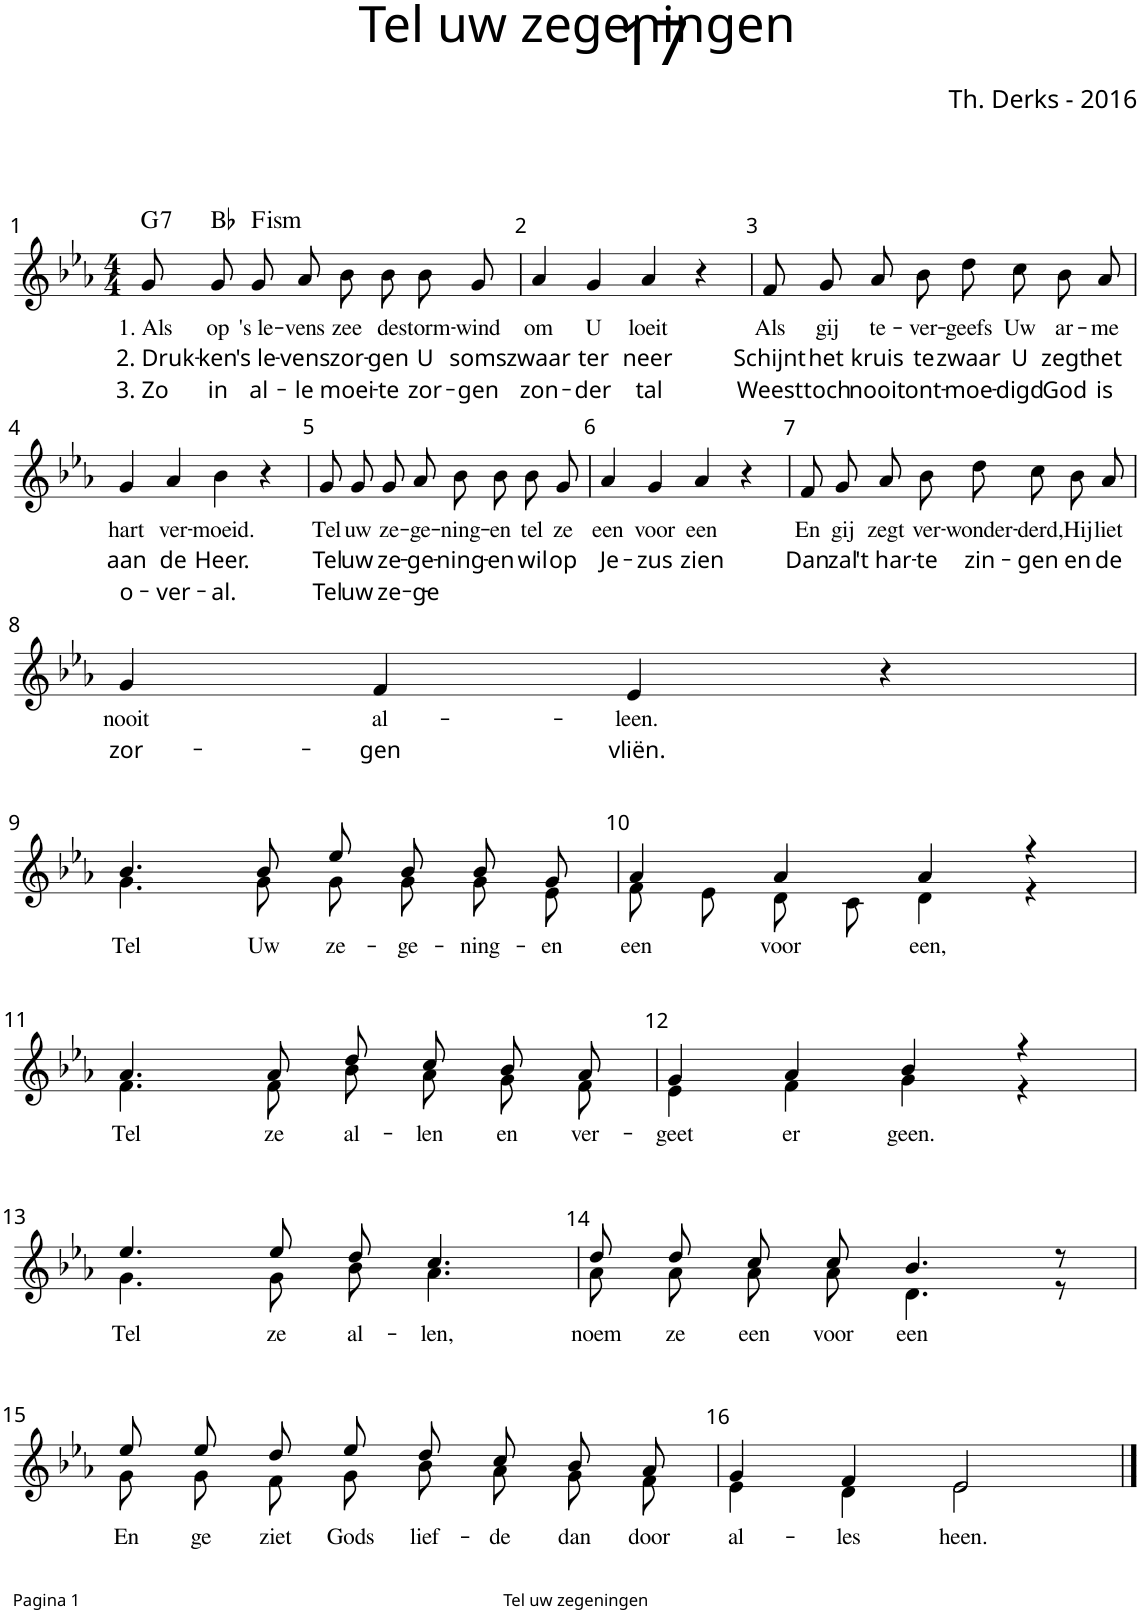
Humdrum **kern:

**kern	**text	**text	**text	**harte
*part1	*part1	*part1	*part1	*part1
*staff1	*staff1	*staff1	*staff1	*
*I"Piano	*	*	*	*
*I'Pno.	*	*	*	*
*clefG2	*	*	*	*
*k[b-e-a-]	*	*	*	*
*M4/4	*	*	*	*
=1	=1	=1	=1	=1
!	!LO:LY:b	!LO:LY:b	!LO:LY:b	!LO:H:kt=7
8g/	1. Als	2. Druk-	3. Zo	G:7
!	!LO:LY:b	!LO:LY:b	!LO:LY:b	!
8g/	op	-ken	in	Bb:maj
!	!LO:LY:b	!LO:LY:b	!LO:LY:b	!LO:H:kt=ism
8g/L	's le-	's le-	al-	.
!	!LO:LY:b	!LO:LY:b	!LO:LY:b	!
8a-/J	-vens	-vens	-le	.
!	!LO:LY:b	!LO:LY:b	!LO:LY:b	!
8b-\L	zee	zor-	moei-	.
!	!LO:LY:b	!LO:LY:b	!LO:LY:b	!
8b-\J	de	-gen	-te	.
!	!LO:LY:b	!LO:LY:b	!LO:LY:b	!
8b-/L	storm-	U	zor-	.
!	!LO:LY:b	!LO:LY:b	!LO:LY:b	!
8g/J	-wind	soms	-gen	.
=2	=2	=2	=2	=2
!	!LO:LY:b	!LO:LY:b	!LO:LY:b	!
4a-/	om	zwaar	zon-	.
!	!LO:LY:b	!LO:LY:b	!LO:LY:b	!
4g/	U	ter	-der	.
!	!LO:LY:b	!LO:LY:b	!LO:LY:b	!
4a-/	loeit	neer	tal	.
4r	.	.	.	.
=3	=3	=3	=3	=3
!	!LO:LY:b	!LO:LY:b	!LO:LY:b	!
8f/L	Als	Schijnt	Weest	.
!	!LO:LY:b	!LO:LY:b	!LO:LY:b	!
8g/J	gij	het	toch	.
!	!LO:LY:b	!LO:LY:b	!LO:LY:b	!
8a-/L	te-	kruis	nooit	.
!	!LO:LY:b	!LO:LY:b	!LO:LY:b	!
8b-/J	-ver-	te	ont-	.
!	!LO:LY:b	!LO:LY:b	!LO:LY:b	!
8dd\L	-geefs	zwaar	-moe-	.
!	!LO:LY:b	!LO:LY:b	!LO:LY:b	!
8cc\J	Uw	U	-digd	.
!	!LO:LY:b	!LO:LY:b	!LO:LY:b	!
8b-/L	ar-	zegt	God	.
!	!LO:LY:b	!LO:LY:b	!LO:LY:b	!
8a-/J	-me	het	is	.
!!LO:LB:g=z
=4	=4	=4	=4	=4
!	!LO:LY:b	!LO:LY:b	!LO:LY:b	!
4g/	hart	aan	o-	.
!	!LO:LY:b	!LO:LY:b	!LO:LY:b	!
4a-/	ver-	de	-ver-	.
!	!LO:LY:b	!LO:LY:b	!LO:LY:b	!
4b-\	-moeid.	Heer.	-al.	.
4r	.	.	.	.
=5	=5	=5	=5	=5
!	!LO:LY:b	!LO:LY:b	!LO:LY:b	!
8g/L	Tel	Tel	Tel	.
!	!LO:LY:b	!LO:LY:b	!LO:LY:b	!
8g/J	uw	uw	uw	.
!	!LO:LY:b	!LO:LY:b	!LO:LY:b	!
8g/L	ze-	ze-	ze-	.
!	!LO:LY:b	!LO:LY:b	!LO:LY:b	!
8a-/J	-ge-	-ge-	-ge-	.
!	!LO:LY:b	!LO:LY:b	!	!
8b-\L	-ning-	-ning-	.	.
!	!LO:LY:b	!LO:LY:b	!	!
8b-\J	-en	-en	.	.
!	!LO:LY:b	!LO:LY:b	!	!
8b-/L	tel	wil	.	.
!	!LO:LY:b	!LO:LY:b	!	!
8g/J	ze	op	.	.
=6	=6	=6	=6	=6
!	!LO:LY:b	!LO:LY:b	!	!
4a-/	een	Je-	.	.
!	!LO:LY:b	!LO:LY:b	!	!
4g/	voor	-zus	.	.
!	!LO:LY:b	!LO:LY:b	!	!
4a-/	een	zien	.	.
4r	.	.	.	.
=7	=7	=7	=7	=7
!	!LO:LY:b	!LO:LY:b	!	!
8f/L	En	Dan	.	.
!	!LO:LY:b	!LO:LY:b	!	!
8g/J	gij	zal	.	.
!	!LO:LY:b	!LO:LY:b	!	!
8a-/L	zegt	't har-	.	.
!	!LO:LY:b	!LO:LY:b	!	!
8b-/J	ver-	-te	.	.
!	!LO:LY:b	!LO:LY:b	!	!
8dd\L	-wonder-	zin-	.	.
!	!LO:LY:b	!LO:LY:b	!	!
8cc\J	-derd,	-gen	.	.
!	!LO:LY:b	!LO:LY:b	!	!
8b-/L	Hij	en	.	.
!	!LO:LY:b	!LO:LY:b	!	!
8a-/J	liet	de	.	.
!!LO:LB:g=z
=8	=8	=8	=8	=8
!	!LO:LY:b	!LO:LY:b	!	!
4g/	nooit	zor-	.	.
!	!LO:LY:b	!LO:LY:b	!	!
4f/	al-	-gen	.	.
!	!LO:LY:b	!LO:LY:b	!	!
4e-/	-leen.	vliën.	.	.
4r	.	.	.	.
!!LO:LB:g=z
=9	=9	=9	=9	=9
!	!LO:LY:b	!	!	!
*^	*	*	*	*
4.b-/	4.g\	Tel	.	.	.
!	!	!LO:LY:b	!	!	!
8b-/	8g\	Uw	.	.	.
!	!	!LO:LY:b	!	!	!
8ee-/L	8g\L	ze-	.	.	.
!	!	!LO:LY:b	!	!	!
8b-/J	8g\J	-ge-	.	.	.
!	!	!LO:LY:b	!	!	!
8b-/L	8g\L	-ning-	.	.	.
!	!	!LO:LY:b	!	!	!
8g/J	8e-\J	-en	.	.	.
=10	=10	=10	=10	=10	=10
!	!	!LO:LY:b	!	!	!
4a-/	8f\L	een	.	.	.
.	8e-\J	.	.	.	.
!	!	!LO:LY:b	!	!	!
4a-/	8d\L	voor	.	.	.
.	8c\J	.	.	.	.
!	!	!LO:LY:b	!	!	!
4a-/	4d\	een,	.	.	.
4r	4r	.	.	.	.
!!LO:LB:g=z	!!
=11	=11	=11	=11	=11	=11
!	!	!LO:LY:b	!	!	!
4.a-/	4.f\	Tel	.	.	.
!	!	!LO:LY:b	!	!	!
8a-/	8f\	ze	.	.	.
!	!	!LO:LY:b	!	!	!
8dd/L	8b-\L	al-	.	.	.
!	!	!LO:LY:b	!	!	!
8cc/J	8a-\J	-len	.	.	.
!	!	!LO:LY:b	!	!	!
8b-/L	8g\L	en	.	.	.
!	!	!LO:LY:b	!	!	!
8a-/J	8f\J	ver-	.	.	.
=12	=12	=12	=12	=12	=12
!	!	!LO:LY:b	!	!	!
4g/	4e-\	-geet	.	.	.
!	!	!LO:LY:b	!	!	!
4a-/	4f\	er	.	.	.
!	!	!LO:LY:b	!	!	!
4b-/	4g\	geen.	.	.	.
4r	4r	.	.	.	.
!!LO:LB:g=z	!!
=13	=13	=13	=13	=13	=13
!	!	!LO:LY:b	!	!	!
4.ee-/	4.g\	Tel	.	.	.
!	!	!LO:LY:b	!	!	!
8ee-/	8g\	ze	.	.	.
!	!	!LO:LY:b	!	!	!
8dd/	8b-\	al-	.	.	.
!	!	!LO:LY:b	!	!	!
4.cc/	4.a-\	-len,	.	.	.
=14	=14	=14	=14	=14	=14
!	!	!LO:LY:b	!	!	!
8dd/L	8a-\L	noem	.	.	.
!	!	!LO:LY:b	!	!	!
8dd/J	8a-\J	ze	.	.	.
!	!	!LO:LY:b	!	!	!
8cc/L	8a-\L	een	.	.	.
!	!	!LO:LY:b	!	!	!
8cc/J	8a-\J	voor	.	.	.
!	!	!LO:LY:b	!	!	!
4.b-/	4.d\	een	.	.	.
8r	8r	.	.	.	.
!!LO:LB:g=z	!!
=15	=15	=15	=15	=15	=15
!	!	!LO:LY:b	!	!	!
8ee-/L	8g\L	En	.	.	.
!	!	!LO:LY:b	!	!	!
8ee-/J	8g\J	ge	.	.	.
!	!	!LO:LY:b	!	!	!
8dd/L	8f\L	ziet	.	.	.
!	!	!LO:LY:b	!	!	!
8ee-/J	8g\J	Gods	.	.	.
!	!	!LO:LY:b	!	!	!
8dd/L	8b-\L	lief-	.	.	.
!	!	!LO:LY:b	!	!	!
8cc/J	8a-\J	-de	.	.	.
!	!	!LO:LY:b	!	!	!
8b-/L	8g\L	dan	.	.	.
!	!	!LO:LY:b	!	!	!
8a-/J	8f\J	door	.	.	.
=16	=16	=16	=16	=16	=16
!	!	!LO:LY:b	!	!	!
4g/	4e-\	al-	.	.	.
!	!	!LO:LY:b	!	!	!
4f/	4d\	-les	.	.	.
!	!	!LO:LY:b	!	!	!
2e-/	2e-\	heen.	.	.	.
*v	*v	*	*	*	*
==	==	==	==	==
*-	*-	*-	*-	*-
